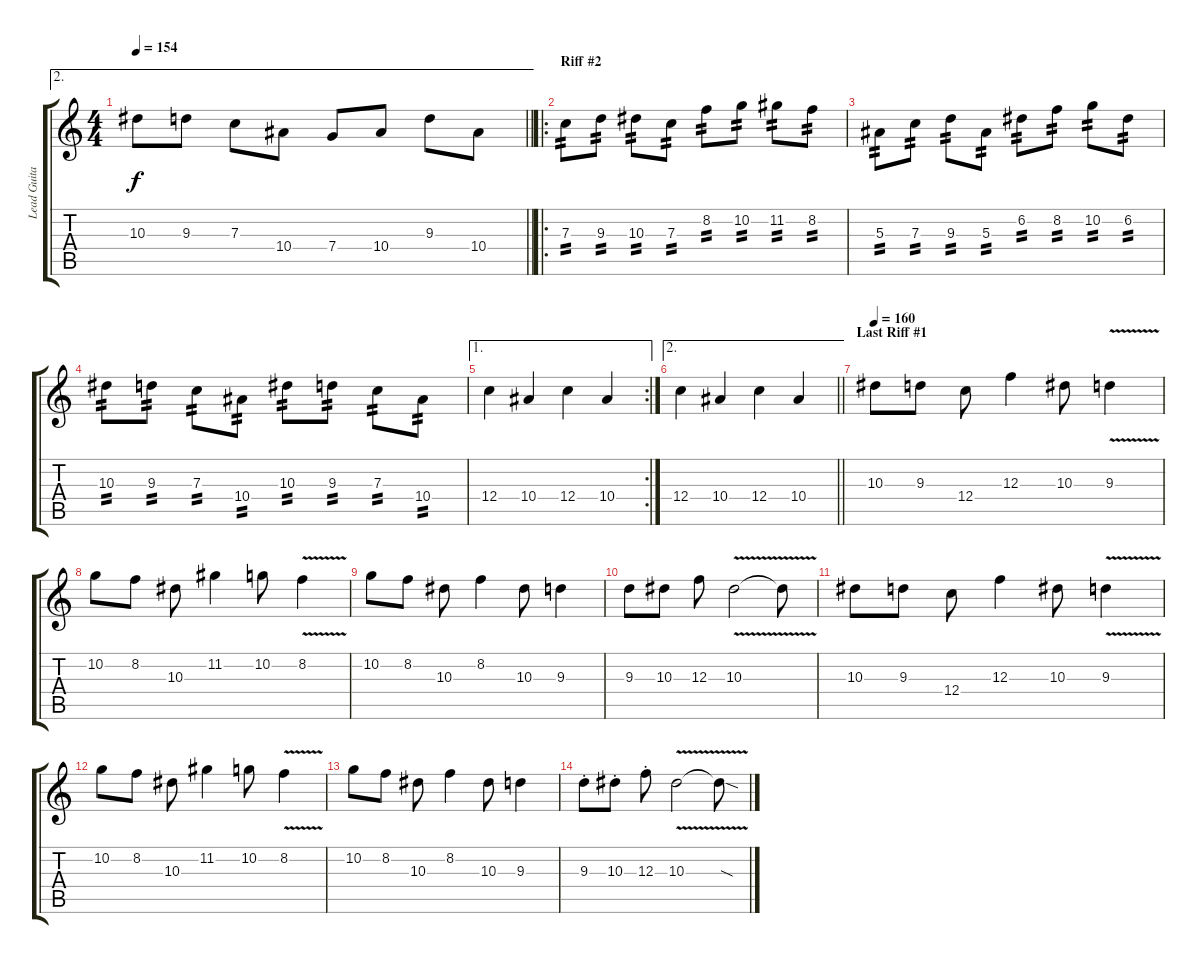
\track ("Lead Guitar" "Lead Guita") {instrument distortionguitar}
\staff {score tabs}
\tuning (D4 A3 F3 C3 G2 D2) {hide}
\ae 2
\ts (4 4)
\tempo 154
\clef g2
\barLineRight lightlight
\ks c
10.3.8{dy f} 9.3.8 7.3.8 10.4.8 7.4.8 10.4.8 9.3.8 10.4.8 |
\ro
\section ("" "Riff #2")
7.3.8{tp 2} 9.3.8{tp 2} 10.3.8{tp 2} 7.3.8{tp 2} 8.2.8{tp 2} 10.2.8{tp 2} 11.2.8{tp 2} 8.2.8{tp 2} |
5.3.8{tp 2} 7.3.8{tp 2} 9.3.8{tp 2} 5.3.8{tp 2} 6.2.8{tp 2} 8.2.8{tp 2} 10.2.8{tp 2} 6.2.8{tp 2} |
10.3.8{tp 2} 9.3.8{tp 2} 7.3.8{tp 2} 10.4.8{tp 2} 10.3.8{tp 2} 9.3.8{tp 2} 7.3.8{tp 2} 10.4.8{tp 2} |
\ae 1
\rc 2
12.4.4 10.4.4 12.4.4 10.4.4 |
\ae 2
\barLineRight lightlight
12.4.4 10.4.4 12.4.4 10.4.4 |
\section ("" "Last Riff #1")
\tempo 160
10.3.8 9.3.8 12.4.8 12.3.4 10.3.8 9.3{v}.4 |
10.2.8 8.2.8 10.3.8 11.2.4 10.2.8 8.2{v}.4 |
10.2.8 8.2.8 10.3.8 8.2.4 10.3.8 9.3.4 |
9.3.8 10.3.8 12.3.8 10.3{v}.2 10.3{t}.8 |
10.3.8 9.3.8 12.4.8 12.3.4 10.3.8 9.3{v}.4 |
10.2.8 8.2.8 10.3.8 11.2.4 10.2.8 8.2{v}.4 |
10.2.8 8.2.8 10.3.8 8.2.4 10.3.8 9.3.4 |
9.3{st}.8 10.3{st}.8 12.3{st}.8 10.3{v}.2 10.3{sod t}.8
